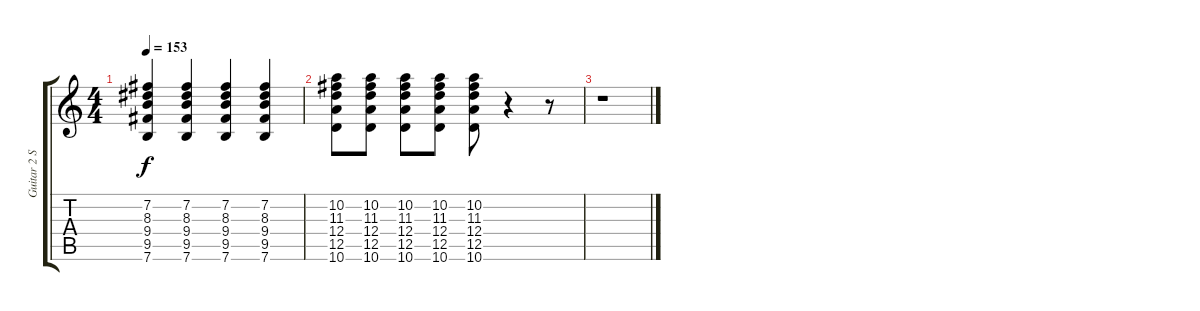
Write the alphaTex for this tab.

\track ("Guitar 2 Sat" "Guitar 2 S") {instrument distortionguitar}
\staff {score tabs}
\tuning (E4 B3 G3 D3 A2 E2) {hide}
\ts (4 4)
\tempo 153
\clef g2
\ks c
(7.2 8.3 9.4 9.5 7.6).4{dy f} (7.2 8.3 9.4 9.5 7.6).4 (7.2 8.3 9.4 9.5 7.6).4 (7.2 8.3 9.4 9.5 7.6).4 |
(10.2 11.3 12.4 12.5 10.6).8 (10.2 11.3 12.4 12.5 10.6).8 (10.2 11.3 12.4 12.5 10.6).8 (10.2 11.3 12.4 12.5 10.6).8 (10.2 11.3 12.4 12.5 10.6).8 r.4 r.8 |
r.1
